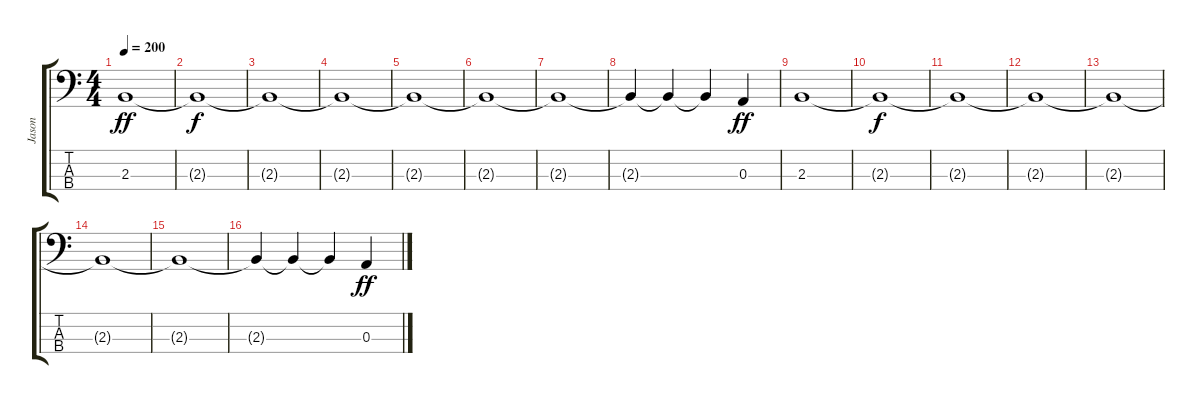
\track ("Jason" "Jason") {instrument electricbassfinger}
\staff {score tabs}
\tuning (G2 D2 A1 E1) {hide}
\ts (4 4)
\tempo 200
\clef f4
\ks c
2.3.1{dy ff} |
2.3{t}.1{dy f} |
2.3{t}.1 |
2.3{t}.1 |
2.3{t}.1 |
2.3{t}.1 |
2.3{t}.1 |
2.3{t}.4 2.3{t}.4 2.3{t}.4 0.3.4{dy ff volume 13} |
2.3.1 |
2.3{t}.1{dy f} |
2.3{t}.1 |
2.3{t}.1 |
2.3{t}.1 |
2.3{t}.1 |
2.3{t}.1 |
2.3{t}.4 2.3{t}.4 2.3{t}.4 0.3.4{dy ff volume 13}
